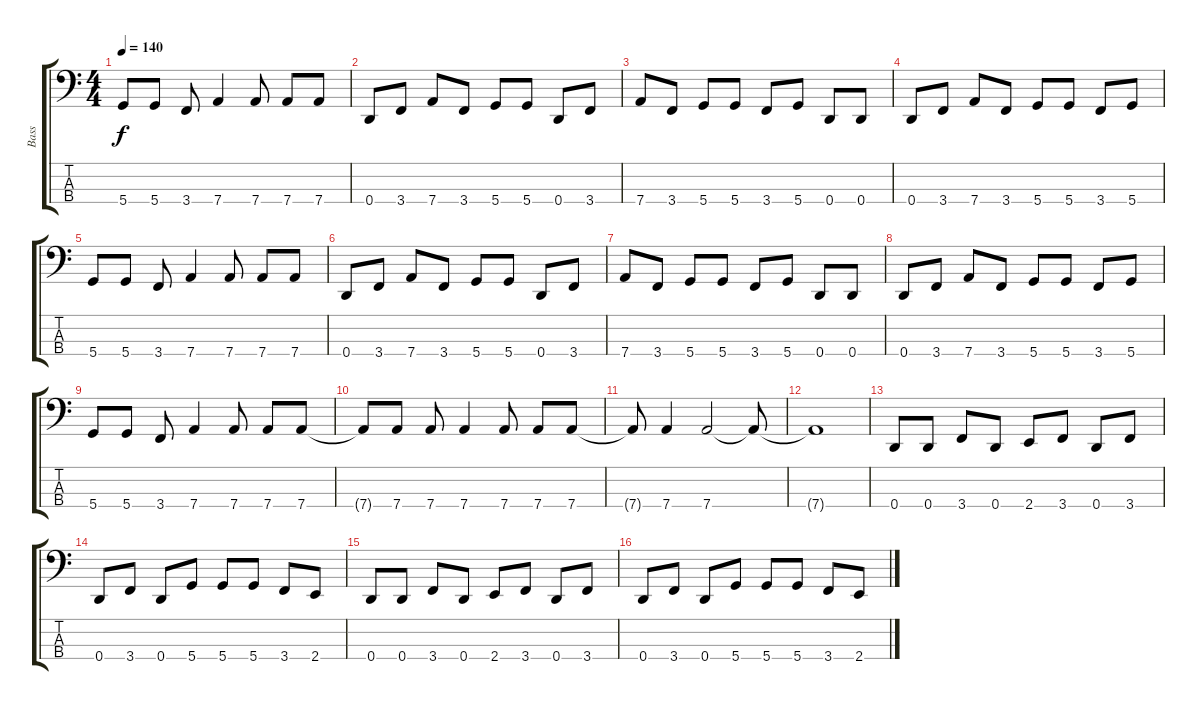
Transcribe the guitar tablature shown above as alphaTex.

\track ("Bass" "Bass") {instrument electricbasspick}
\staff {score tabs}
\tuning (G2 D2 A1 D1) {hide}
\ts (4 4)
\tempo 140
\clef f4
\ks c
5.4.8{dy f} 5.4.8 3.4.8 7.4.4 7.4.8 7.4.8 7.4.8 |
0.4.8 3.4.8 7.4.8 3.4.8 5.4.8 5.4.8 0.4.8 3.4.8 |
7.4.8 3.4.8 5.4.8 5.4.8 3.4.8 5.4.8 0.4.8 0.4.8 |
0.4.8 3.4.8 7.4.8 3.4.8 5.4.8 5.4.8 3.4.8 5.4.8 |
5.4.8 5.4.8 3.4.8 7.4.4 7.4.8 7.4.8 7.4.8 |
0.4.8 3.4.8 7.4.8 3.4.8 5.4.8 5.4.8 0.4.8 3.4.8 |
7.4.8 3.4.8 5.4.8 5.4.8 3.4.8 5.4.8 0.4.8 0.4.8 |
0.4.8 3.4.8 7.4.8 3.4.8 5.4.8 5.4.8 3.4.8 5.4.8 |
5.4.8 5.4.8 3.4.8 7.4.4 7.4.8 7.4.8 7.4.8 |
7.4{t}.8 7.4.8 7.4.8 7.4.4 7.4.8 7.4.8 7.4.8 |
7.4{t}.8 7.4.4 7.4.2 7.4{t}.8 |
7.4{t}.1 |
0.4.8 0.4.8 3.4.8 0.4.8 2.4.8 3.4.8 0.4.8 3.4.8 |
0.4.8 3.4.8 0.4.8 5.4.8 5.4.8 5.4.8 3.4.8 2.4.8 |
0.4.8 0.4.8 3.4.8 0.4.8 2.4.8 3.4.8 0.4.8 3.4.8 |
0.4.8 3.4.8 0.4.8 5.4.8 5.4.8 5.4.8 3.4.8 2.4.8
